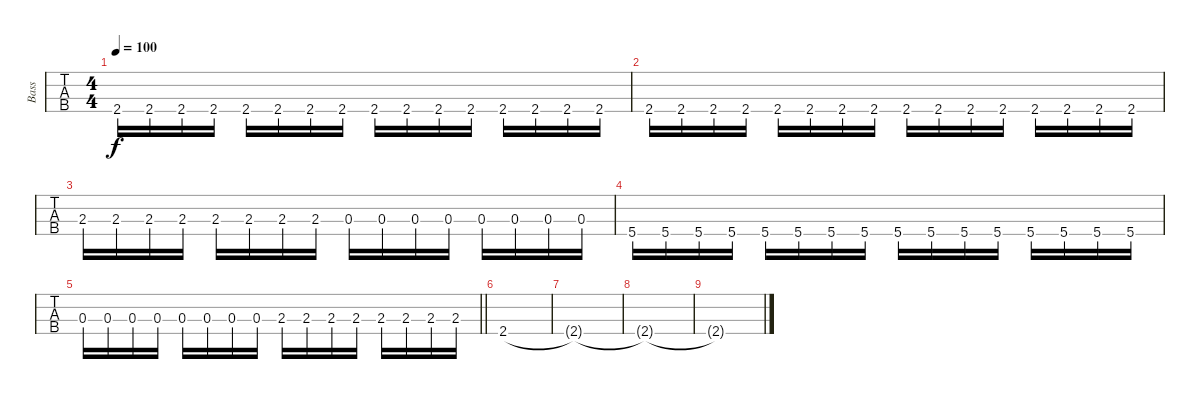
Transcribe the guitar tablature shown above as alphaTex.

\track ("Bass" "Bass") {instrument electricbassfinger}
\staff {tabs}
\tuning (G2 D2 A1 D1) {hide}
\ts (4 4)
\tempo 100
\clef f4
\ks bminor
2.4.16{dy f} 2.4.16 2.4.16 2.4.16 2.4.16 2.4.16 2.4.16 2.4.16 2.4.16 2.4.16 2.4.16 2.4.16 2.4.16 2.4.16 2.4.16 2.4.16 |
2.4.16 2.4.16 2.4.16 2.4.16 2.4.16 2.4.16 2.4.16 2.4.16 2.4.16 2.4.16 2.4.16 2.4.16 2.4.16 2.4.16 2.4.16 2.4.16 |
2.3.16 2.3.16 2.3.16 2.3.16 2.3.16 2.3.16 2.3.16 2.3.16 0.3.16 0.3.16 0.3.16 0.3.16 0.3.16 0.3.16 0.3.16 0.3.16 |
5.4.16 5.4.16 5.4.16 5.4.16 5.4.16 5.4.16 5.4.16 5.4.16 5.4.16 5.4.16 5.4.16 5.4.16 5.4.16 5.4.16 5.4.16 5.4.16 |
\barLineRight lightlight
0.3.16 0.3.16 0.3.16 0.3.16 0.3.16 0.3.16 0.3.16 0.3.16 2.3.16 2.3.16 2.3.16 2.3.16 2.3.16 2.3.16 2.3.16 2.3.16 |
\ks g
2.4.1 |
2.4{t}.1 |
2.4{t}.1 |
2.4{t}.1
